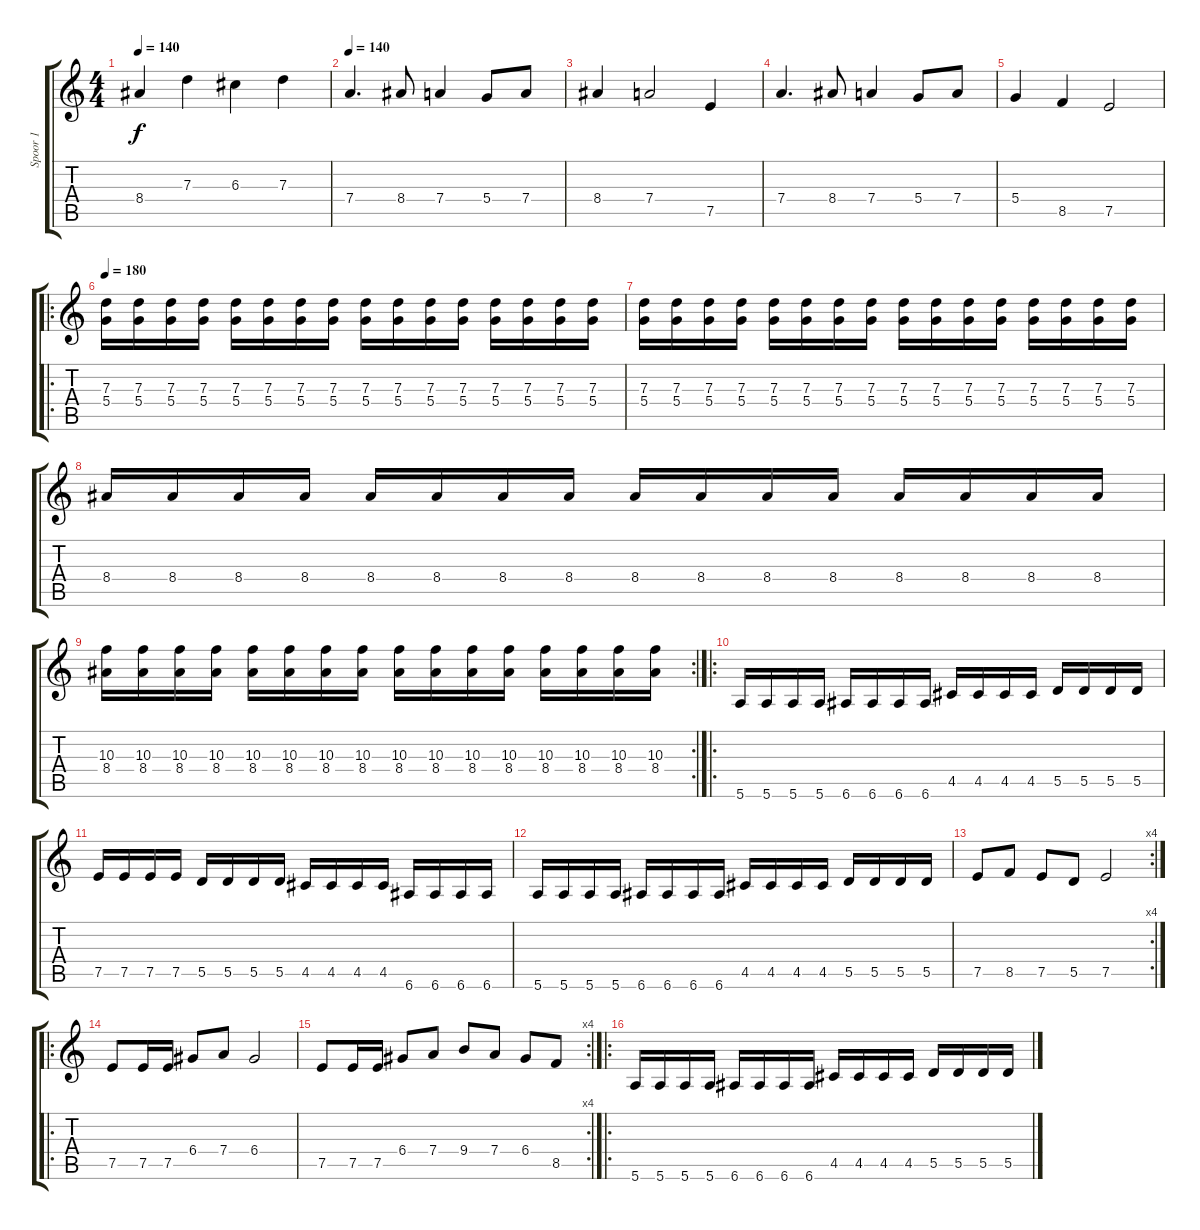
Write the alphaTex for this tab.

\track ("Spoor 1" "Spoor 1") {instrument distortionguitar}
\staff {score tabs}
\tuning (E4 B3 G3 D3 A2 E2) {hide}
\ts (4 4)
\tempo 140
\clef g2
\ks c
8.4.4{dy f} 7.3.4 6.3.4 7.3.4 |
\tempo 140
7.4.4{d} 8.4.8 7.4.4 5.4.8 7.4.8 |
8.4.4 7.4.2 7.5.4 |
7.4.4{d} 8.4.8 7.4.4 5.4.8 7.4.8 |
5.4.4 8.5.4 7.5.2 |
\ro
\tempo 180
(7.3 5.4).16 (7.3 5.4).16 (7.3 5.4).16 (7.3 5.4).16 (7.3 5.4).16 (7.3 5.4).16 (7.3 5.4).16 (7.3 5.4).16 (7.3 5.4).16 (7.3 5.4).16 (7.3 5.4).16 (7.3 5.4).16 (7.3 5.4).16 (7.3 5.4).16 (7.3 5.4).16 (7.3 5.4).16 |
(7.3 5.4).16 (7.3 5.4).16 (7.3 5.4).16 (7.3 5.4).16 (7.3 5.4).16 (7.3 5.4).16 (7.3 5.4).16 (7.3 5.4).16 (7.3 5.4).16 (7.3 5.4).16 (7.3 5.4).16 (7.3 5.4).16 (7.3 5.4).16 (7.3 5.4).16 (7.3 5.4).16 (7.3 5.4).16 |
8.4.16 8.4.16 8.4.16 8.4.16 8.4.16 8.4.16 8.4.16 8.4.16 8.4.16 8.4.16 8.4.16 8.4.16 8.4.16 8.4.16 8.4.16 8.4.16 |
\rc 2
(10.3 8.4).16 (10.3 8.4).16 (10.3 8.4).16 (10.3 8.4).16 (10.3 8.4).16 (10.3 8.4).16 (10.3 8.4).16 (10.3 8.4).16 (10.3 8.4).16 (10.3 8.4).16 (10.3 8.4).16 (10.3 8.4).16 (10.3 8.4).16 (10.3 8.4).16 (10.3 8.4).16 (10.3 8.4).16 |
\ro
5.6.16 5.6.16 5.6.16 5.6.16 6.6.16 6.6.16 6.6.16 6.6.16 4.5.16 4.5.16 4.5.16 4.5.16 5.5.16 5.5.16 5.5.16 5.5.16 |
7.5.16 7.5.16 7.5.16 7.5.16 5.5.16 5.5.16 5.5.16 5.5.16 4.5.16 4.5.16 4.5.16 4.5.16 6.6.16 6.6.16 6.6.16 6.6.16 |
5.6.16 5.6.16 5.6.16 5.6.16 6.6.16 6.6.16 6.6.16 6.6.16 4.5.16 4.5.16 4.5.16 4.5.16 5.5.16 5.5.16 5.5.16 5.5.16 |
\rc 4
7.5.8 8.5.8 7.5.8 5.5.8 7.5.2 |
\ro
7.5.8 7.5.16 7.5.16 6.4.8 7.4.8 6.4.2 |
\rc 4
7.5.8 7.5.16 7.5.16 6.4.8 7.4.8 9.4.8 7.4.8 6.4.8 8.5.8 |
\ro
5.6.16 5.6.16 5.6.16 5.6.16 6.6.16 6.6.16 6.6.16 6.6.16 4.5.16 4.5.16 4.5.16 4.5.16 5.5.16 5.5.16 5.5.16 5.5.16
